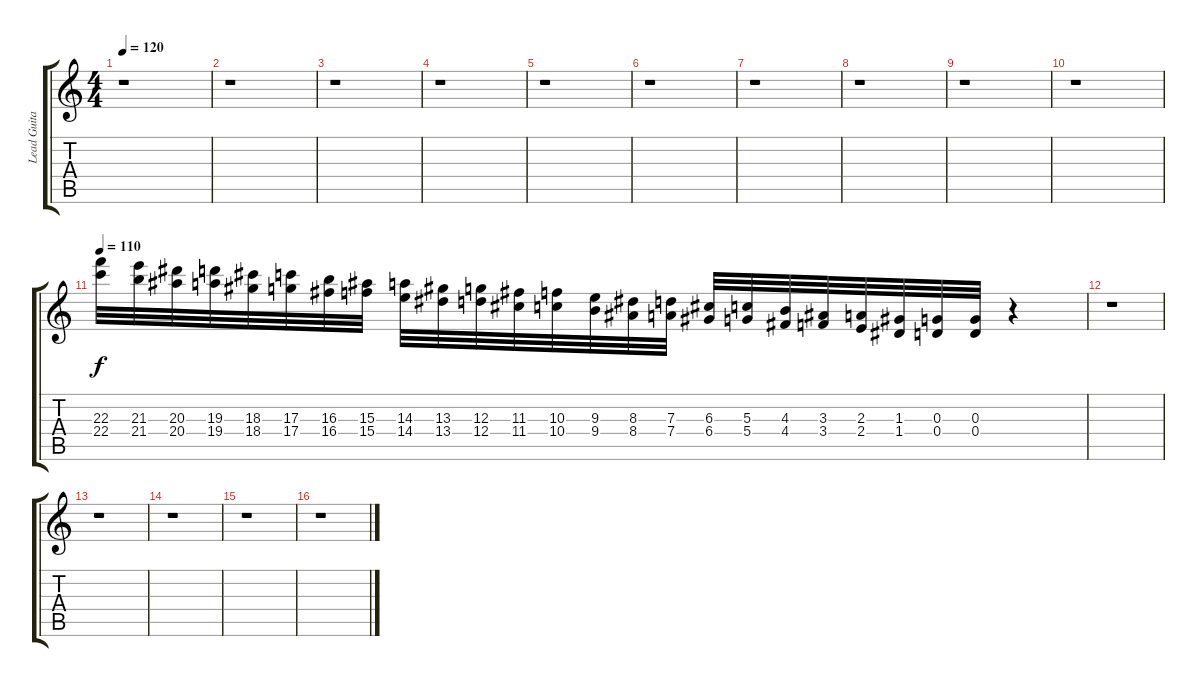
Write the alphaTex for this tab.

\track ("Lead Guitar" "Lead Guita") {instrument distortionguitar}
\staff {score tabs}
\tuning (E4 B3 G3 D3 A2 E2) {hide}
\ts (4 4)
\tempo 120
\clef g2
\ks c
r.1{dy f} |
r.1 |
r.1 |
r.1 |
r.1 |
r.1 |
r.1 |
r.1 |
r.1 |
r.1 |
\tempo 110
(22.3 22.4).32{instrument guitarfretnoise} (21.3 21.4).32 (20.3 20.4).32 (19.3 19.4).32 (18.3 18.4).32 (17.3 17.4).32 (16.3 16.4).32 (15.3 15.4).32 (14.3 14.4).32 (13.3 13.4).32 (12.3 12.4).32 (11.3 11.4).32 (10.3 10.4).32 (9.3 9.4).32 (8.3 8.4).32 (7.3 7.4).32 (6.3 6.4).32 (5.3 5.4).32 (4.3 4.4).32 (3.3 3.4).32 (2.3 2.4).32 (1.3 1.4).32 (0.3 0.4).32 (0.3 0.4).32 r.4 |
r.1 |
r.1 |
r.1 |
r.1 |
r.1
